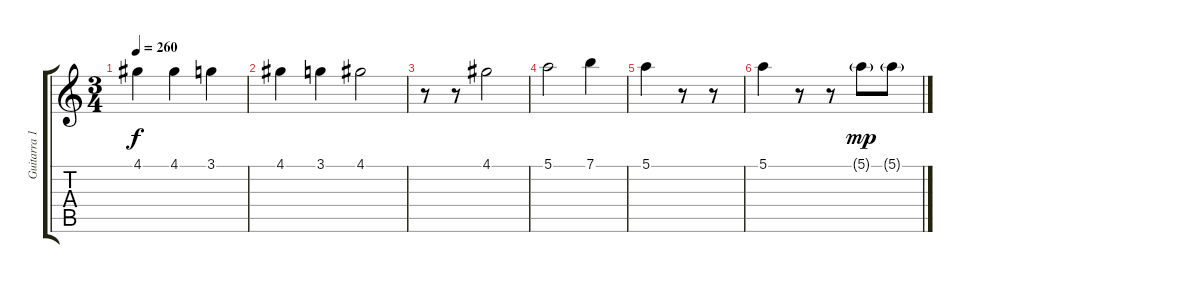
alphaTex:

\track ("Guitarra 1" "Guitarra 1") {instrument electricguitarclean}
\staff {score tabs}
\tuning (E4 B3 G3 D3 A2 E2) {hide}
\ts (3 4)
\tempo 260
\clef g2
\ks c
4.1.4{dy f} 4.1.4 3.1.4 |
4.1.4 3.1.4 4.1.2 |
r.8 r.8 4.1.2 |
5.1.2 7.1.4 |
5.1.4 r.8 r.8 |
5.1.4 r.8 r.8 5.1{g}.8{dy mp} 5.1{g}.8
